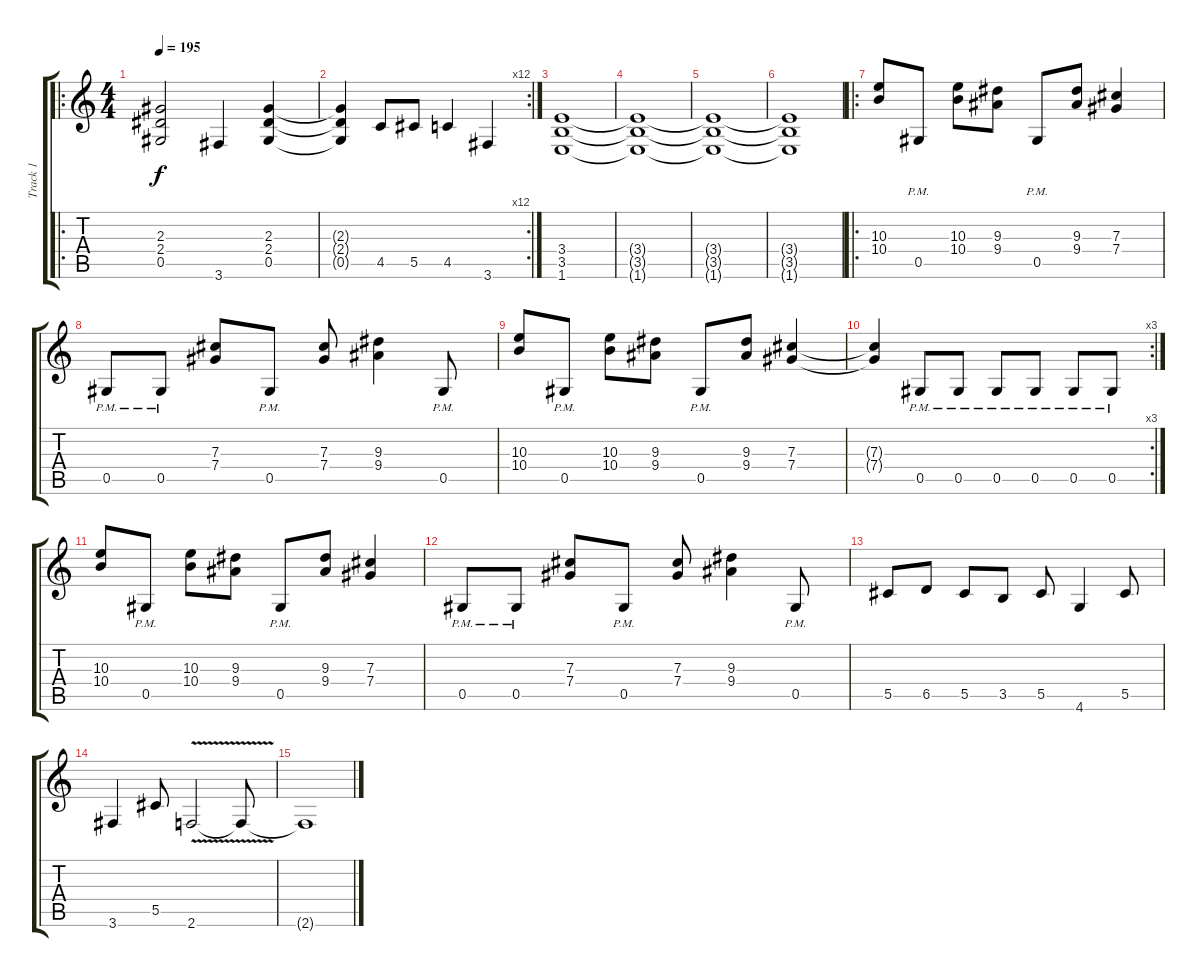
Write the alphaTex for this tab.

\track ("Track 1" "Track 1") {instrument distortionguitar}
\staff {score tabs}
\tuning (Eb4 Bb3 Gb3 Db3 Ab2 Eb2) {hide}
\ro
\ts (4 4)
\tempo 195
\clef g2
\ks c
(2.3 2.4 0.5).2{dy f} 3.6.4 (2.3 2.4 0.5).4 |
\rc 12
(2.3{t} 2.4{t} 0.5{t}).4 4.5.8 5.5.8 4.5.4 3.6.4 |
(3.4 3.5 1.6).1 |
(3.4{t} 3.5{t} 1.6{t}).1 |
(3.4{t} 3.5{t} 1.6{t}).1 |
(3.4{t} 3.5{t} 1.6{t}).1 |
\ro
(10.3 10.4).8 0.5{pm}.8 (10.3 10.4).8 (9.3 9.4).8 0.5{pm}.8 (9.3 9.4).8 (7.3 7.4).4 |
0.5{pm}.8 0.5{pm}.8 (7.3 7.4).8 0.5{pm}.8 (7.3 7.4).8 (9.3 9.4).4 0.5{pm}.8 |
(10.3 10.4).8 0.5{pm}.8 (10.3 10.4).8 (9.3 9.4).8 0.5{pm}.8 (9.3 9.4).8 (7.3 7.4).4 |
\rc 3
(7.3{t} 7.4{t}).4 0.5{pm}.8 0.5{pm}.8 0.5{pm}.8 0.5{pm}.8 0.5{pm}.8 0.5{pm}.8 |
(10.3 10.4).8 0.5{pm}.8 (10.3 10.4).8 (9.3 9.4).8 0.5{pm}.8 (9.3 9.4).8 (7.3 7.4).4 |
0.5{pm}.8 0.5{pm}.8 (7.3 7.4).8 0.5{pm}.8 (7.3 7.4).8 (9.3 9.4).4 0.5{pm}.8 |
5.5.8 6.5.8 5.5.8 3.5.8 5.5.8 4.6.4 5.5.8 |
3.6.4 5.5.8 2.6{v}.2 2.6{t}.8 |
2.6{t}.1
